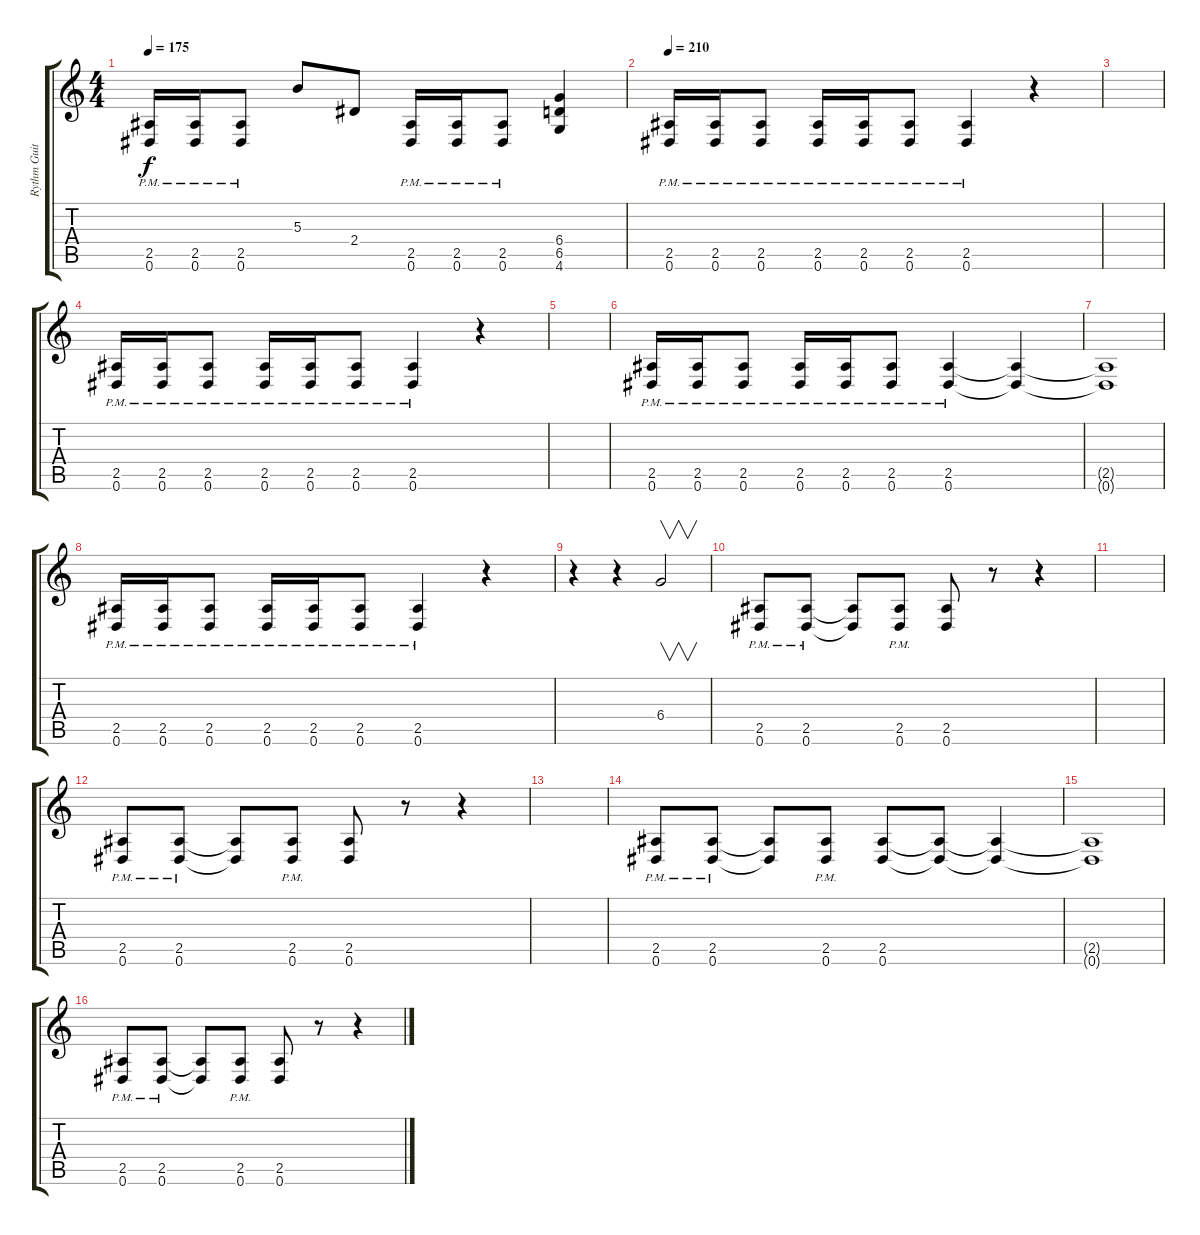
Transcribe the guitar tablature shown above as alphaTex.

\track ("Rythm Guitar" "Rythm Guit") {instrument overdrivenguitar}
\staff {score tabs}
\tuning (Eb4 Bb3 Gb3 Db3 Ab2 Eb2) {hide}
\ts (4 4)
\tempo 175
\clef g2
\ks c
(2.5{pm} 0.6{pm}).16{dy f} (2.5{pm} 0.6{pm}).16 (2.5{pm} 0.6{pm}).8 5.3.8 2.4.8 (2.5{pm} 0.6{pm}).16 (2.5{pm} 0.6{pm}).16 (2.5{pm} 0.6{pm}).8 (6.4 6.5 4.6).4 |
\tempo 210
(2.5{pm} 0.6{pm}).16 (2.5{pm} 0.6{pm}).16 (2.5{pm} 0.6{pm}).8 (2.5{pm} 0.6{pm}).16 (2.5{pm} 0.6{pm}).16 (2.5{pm} 0.6{pm}).8 (2.5{pm} 0.6{pm}).4 r.4 |
|
(2.5{pm} 0.6{pm}).16 (2.5{pm} 0.6{pm}).16 (2.5{pm} 0.6{pm}).8 (2.5{pm} 0.6{pm}).16 (2.5{pm} 0.6{pm}).16 (2.5{pm} 0.6{pm}).8 (2.5{pm} 0.6{pm}).4 r.4 |
|
(2.5{pm} 0.6{pm}).16 (2.5{pm} 0.6{pm}).16 (2.5{pm} 0.6{pm}).8 (2.5{pm} 0.6{pm}).16 (2.5{pm} 0.6{pm}).16 (2.5{pm} 0.6{pm}).8 (2.5{pm} 0.6{pm}).4 (2.5{t} 0.6{t}).4 |
(2.5{t} 0.6{t}).1 |
(2.5{pm} 0.6{pm}).16 (2.5{pm} 0.6{pm}).16 (2.5{pm} 0.6{pm}).8 (2.5{pm} 0.6{pm}).16 (2.5{pm} 0.6{pm}).16 (2.5{pm} 0.6{pm}).8 (2.5{pm} 0.6{pm}).4 r.4 |
r.4 r.4 6.4.2{v instrument guitarharmonics} |
(2.5{pm} 0.6{pm}).8{instrument overdrivenguitar} (2.5{pm} 0.6{pm}).8 (2.5{t} 0.6{t}).8 (2.5{pm} 0.6{pm}).8 (2.5 0.6).8 r.8 r.4 |
|
(2.5{pm} 0.6{pm}).8 (2.5{pm} 0.6{pm}).8 (2.5{t} 0.6{t}).8 (2.5{pm} 0.6{pm}).8 (2.5 0.6).8 r.8 r.4 |
|
(2.5{pm} 0.6{pm}).8 (2.5{pm} 0.6{pm}).8 (2.5{t} 0.6{t}).8 (2.5{pm} 0.6{pm}).8 (2.5 0.6).8 (2.5{t} 0.6{t}).8 (2.5{t} 0.6{t}).4 |
(2.5{t} 0.6{t}).1 |
(2.5{pm} 0.6{pm}).8 (2.5{pm} 0.6{pm}).8 (2.5{t} 0.6{t}).8 (2.5{pm} 0.6{pm}).8 (2.5 0.6).8 r.8 r.4
